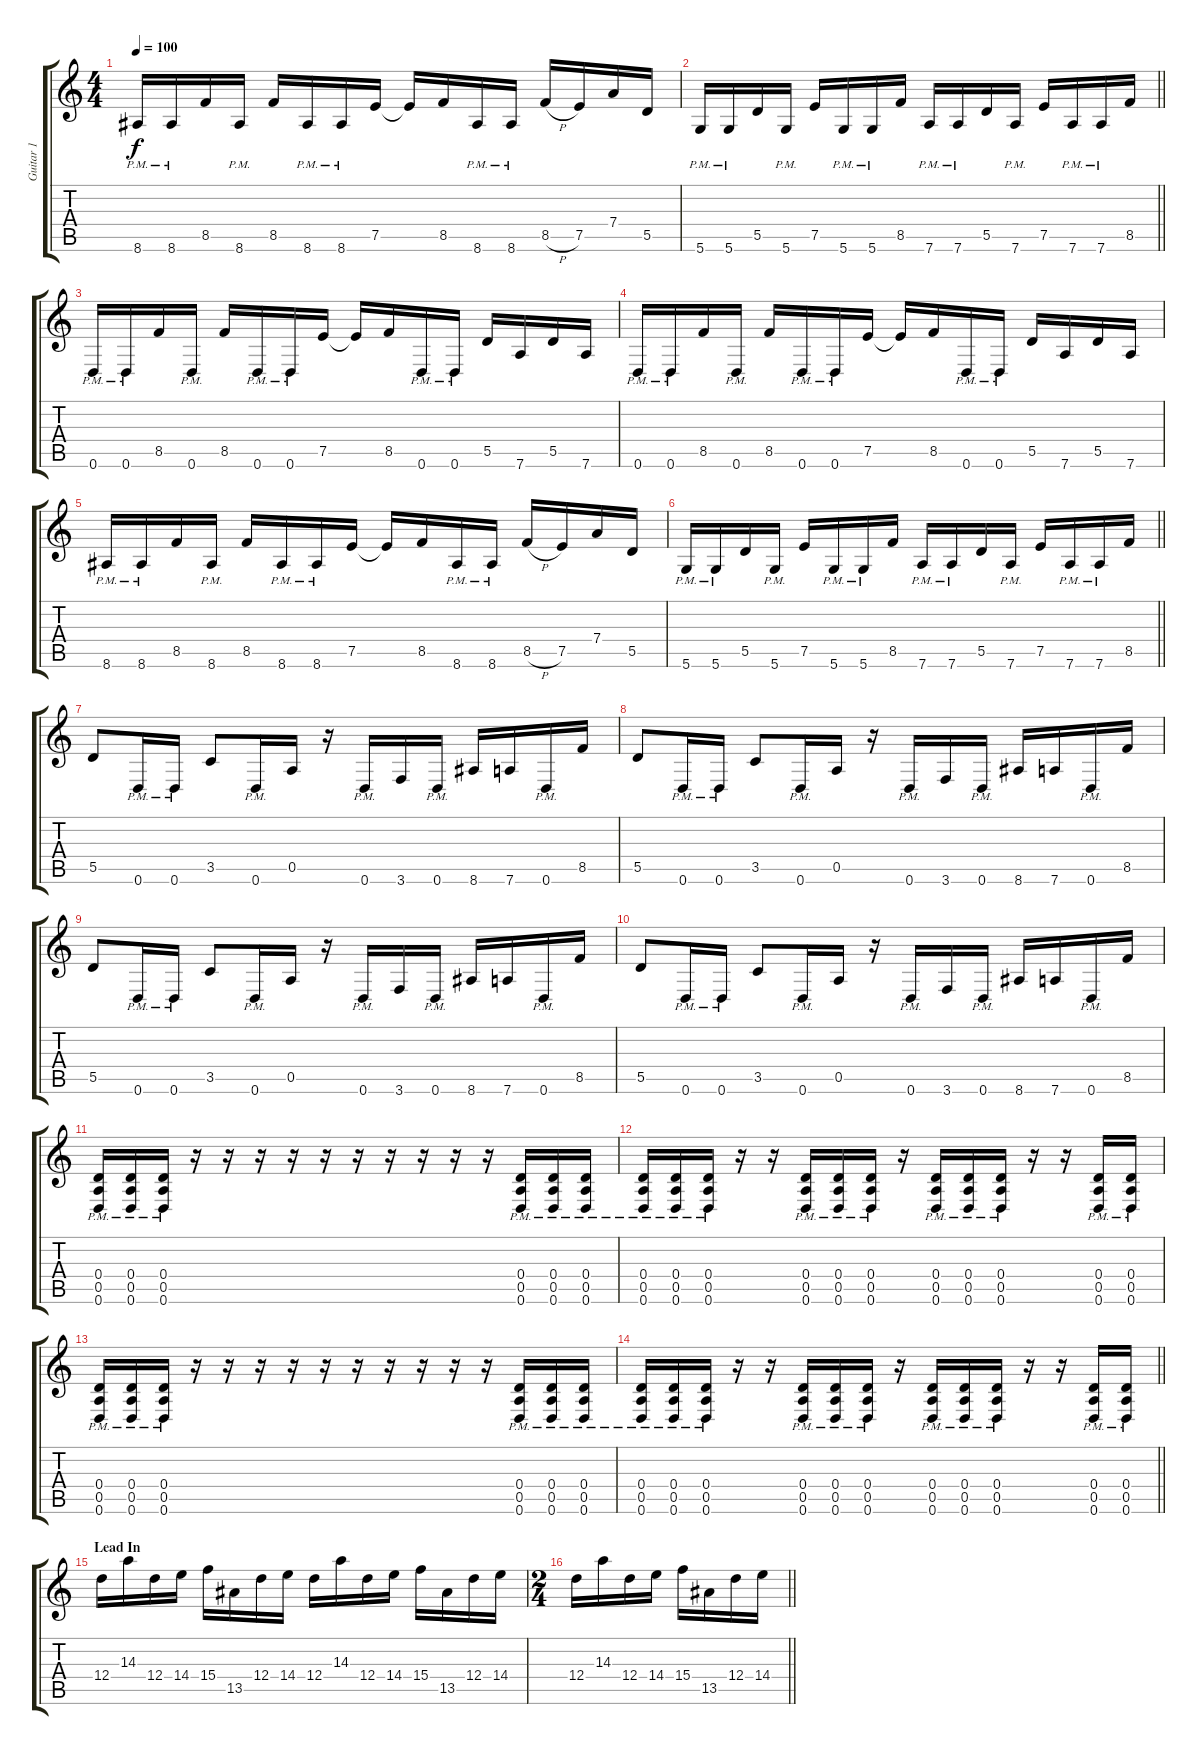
\track ("Guitar 1" "Guitar 1") {instrument distortionguitar}
\staff {score tabs}
\tuning (E4 B3 G3 D3 A2 D2) {hide}
\ts (4 4)
\tempo 100
\clef g2
\ks c
8.6{pm}.16{dy f} 8.6{pm}.16 8.5.16 8.6{pm}.16 8.5.16 8.6{pm}.16 8.6{pm}.16 7.5.16 7.5{t}.16 8.5.16 8.6{pm}.16 8.6{pm}.16 8.5{h}.16 7.5.16 7.4.16 5.5.16 |
\barLineRight lightlight
5.6{pm}.16 5.6{pm}.16 5.5.16 5.6{pm}.16 7.5.16 5.6{pm}.16 5.6{pm}.16 8.5.16 7.6{pm}.16 7.6{pm}.16 5.5.16 7.6{pm}.16 7.5.16 7.6{pm}.16 7.6{pm}.16 8.5.16 |
0.6{pm}.16 0.6{pm}.16 8.5.16 0.6{pm}.16 8.5.16 0.6{pm}.16 0.6{pm}.16 7.5.16 7.5{t}.16 8.5.16 0.6{pm}.16 0.6{pm}.16 5.5.16 7.6.16 5.5.16 7.6.16 |
0.6{pm}.16 0.6{pm}.16 8.5.16 0.6{pm}.16 8.5.16 0.6{pm}.16 0.6{pm}.16 7.5.16 7.5{t}.16 8.5.16 0.6{pm}.16 0.6{pm}.16 5.5.16 7.6.16 5.5.16 7.6.16 |
8.6{pm}.16 8.6{pm}.16 8.5.16 8.6{pm}.16 8.5.16 8.6{pm}.16 8.6{pm}.16 7.5.16 7.5{t}.16 8.5.16 8.6{pm}.16 8.6{pm}.16 8.5{h}.16 7.5.16 7.4.16 5.5.16 |
\barLineRight lightlight
5.6{pm}.16 5.6{pm}.16 5.5.16 5.6{pm}.16 7.5.16 5.6{pm}.16 5.6{pm}.16 8.5.16 7.6{pm}.16 7.6{pm}.16 5.5.16 7.6{pm}.16 7.5.16 7.6{pm}.16 7.6{pm}.16 8.5.16 |
5.5.8 0.6{pm}.16 0.6{pm}.16 3.5.8 0.6{pm}.16 0.5.16 r.16 0.6{pm}.16 3.6.16 0.6{pm}.16 8.6.16 7.6.16 0.6{pm}.16 8.5.16 |
5.5.8 0.6{pm}.16 0.6{pm}.16 3.5.8 0.6{pm}.16 0.5.16 r.16 0.6{pm}.16 3.6.16 0.6{pm}.16 8.6.16 7.6.16 0.6{pm}.16 8.5.16 |
5.5.8 0.6{pm}.16 0.6{pm}.16 3.5.8 0.6{pm}.16 0.5.16 r.16 0.6{pm}.16 3.6.16 0.6{pm}.16 8.6.16 7.6.16 0.6{pm}.16 8.5.16 |
5.5.8 0.6{pm}.16 0.6{pm}.16 3.5.8 0.6{pm}.16 0.5.16 r.16 0.6{pm}.16 3.6.16 0.6{pm}.16 8.6.16 7.6.16 0.6{pm}.16 8.5.16 |
(0.4{pm} 0.5{pm} 0.6{pm}).16 (0.4{pm} 0.5{pm} 0.6{pm}).16 (0.4{pm} 0.5{pm} 0.6{pm}).16 r.16 r.16 r.16 r.16 r.16 r.16 r.16 r.16 r.16 r.16 (0.4{pm} 0.5{pm} 0.6{pm}).16 (0.4{pm} 0.5{pm} 0.6{pm}).16 (0.4{pm} 0.5{pm} 0.6{pm}).16 |
(0.4{pm} 0.5{pm} 0.6{pm}).16 (0.4{pm} 0.5{pm} 0.6{pm}).16 (0.4{pm} 0.5{pm} 0.6{pm}).16 r.16 r.16 (0.4{pm} 0.5{pm} 0.6{pm}).16 (0.4{pm} 0.5{pm} 0.6{pm}).16 (0.4{pm} 0.5{pm} 0.6{pm}).16 r.16 (0.4{pm} 0.5{pm} 0.6{pm}).16 (0.4{pm} 0.5{pm} 0.6{pm}).16 (0.4{pm} 0.5{pm} 0.6{pm}).16 r.16 r.16 (0.4{pm} 0.5{pm} 0.6{pm}).16 (0.4{pm} 0.5{pm} 0.6{pm}).16 |
(0.4{pm} 0.5{pm} 0.6{pm}).16 (0.4{pm} 0.5{pm} 0.6{pm}).16 (0.4{pm} 0.5{pm} 0.6{pm}).16 r.16 r.16 r.16 r.16 r.16 r.16 r.16 r.16 r.16 r.16 (0.4{pm} 0.5{pm} 0.6{pm}).16 (0.4{pm} 0.5{pm} 0.6{pm}).16 (0.4{pm} 0.5{pm} 0.6{pm}).16 |
\barLineRight lightlight
(0.4{pm} 0.5{pm} 0.6{pm}).16 (0.4{pm} 0.5{pm} 0.6{pm}).16 (0.4{pm} 0.5{pm} 0.6{pm}).16 r.16 r.16 (0.4{pm} 0.5{pm} 0.6{pm}).16 (0.4{pm} 0.5{pm} 0.6{pm}).16 (0.4{pm} 0.5{pm} 0.6{pm}).16 r.16 (0.4{pm} 0.5{pm} 0.6{pm}).16 (0.4{pm} 0.5{pm} 0.6{pm}).16 (0.4{pm} 0.5{pm} 0.6{pm}).16 r.16 r.16 (0.4{pm} 0.5{pm} 0.6{pm}).16 (0.4{pm} 0.5{pm} 0.6{pm}).16 |
\section ("" "Lead In")
12.4.16 14.3.16 12.4.16 14.4.16 15.4.16 13.5.16 12.4.16 14.4.16 12.4.16 14.3.16 12.4.16 14.4.16 15.4.16 13.5.16 12.4.16 14.4.16 |
\ts (2 4)
\barLineRight lightlight
12.4.16 14.3.16 12.4.16 14.4.16 15.4.16 13.5.16 12.4.16 14.4.16
